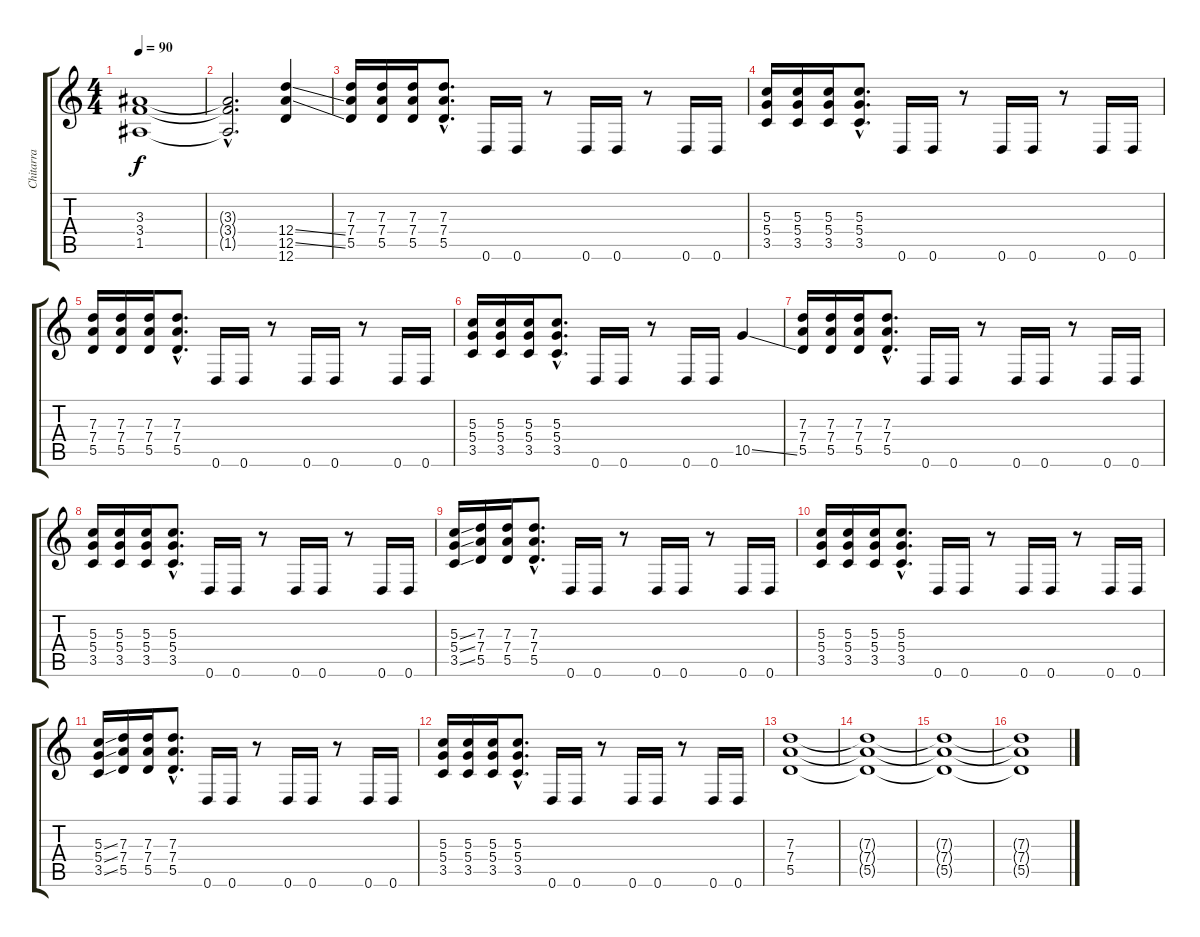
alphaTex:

\track ("Chitarra" "Chitarra") {instrument overdrivenguitar}
\staff {score tabs}
\tuning (E4 B3 G3 D3 A2 D2) {hide}
\ts (4 4)
\tempo 90
\clef g2
\ks c
(3.3 3.4 1.5).1{dy f} |
(3.3{hac t} 3.4{hac t} 1.5{hac t}).2{d} (12.4{ss} 12.5{ss} 12.6).4 |
(7.3 7.4 5.5).16 (7.3 7.4 5.5).16 (7.3 7.4 5.5).16 (7.3{hac} 7.4{hac} 5.5{hac}).8{d} 0.6.16 0.6.16 r.8 0.6.16 0.6.16 r.8 0.6.16 0.6.16 |
(5.3 5.4 3.5).16 (5.3 5.4 3.5).16 (5.3 5.4 3.5).16 (5.3{hac} 5.4{hac} 3.5{hac}).8{d} 0.6.16 0.6.16 r.8 0.6.16 0.6.16 r.8 0.6.16 0.6.16 |
(7.3 7.4 5.5).16 (7.3 7.4 5.5).16 (7.3 7.4 5.5).16 (7.3{hac} 7.4{hac} 5.5{hac}).8{d} 0.6.16 0.6.16 r.8 0.6.16 0.6.16 r.8 0.6.16 0.6.16 |
(5.3 5.4 3.5).16 (5.3 5.4 3.5).16 (5.3 5.4 3.5).16 (5.3{hac} 5.4{hac} 3.5{hac}).8{d} 0.6.16 0.6.16 r.8 0.6.16 0.6.16 10.5{ss}.4 |
(7.3 7.4 5.5).16 (7.3 7.4 5.5).16 (7.3 7.4 5.5).16 (7.3{hac} 7.4{hac} 5.5{hac}).8{d} 0.6.16 0.6.16 r.8 0.6.16 0.6.16 r.8 0.6.16 0.6.16 |
(5.3 5.4 3.5).16 (5.3 5.4 3.5).16 (5.3 5.4 3.5).16 (5.3{hac} 5.4{hac} 3.5{hac}).8{d} 0.6.16 0.6.16 r.8 0.6.16 0.6.16 r.8 0.6.16 0.6.16 |
(5.3{ss} 5.4{ss} 3.5{ss}).16 (7.3 7.4 5.5).16 (7.3 7.4 5.5).16 (7.3{hac} 7.4{hac} 5.5{hac}).8{d} 0.6.16 0.6.16 r.8 0.6.16 0.6.16 r.8 0.6.16 0.6.16 |
(5.3 5.4 3.5).16 (5.3 5.4 3.5).16 (5.3 5.4 3.5).16 (5.3{hac} 5.4{hac} 3.5{hac}).8{d} 0.6.16 0.6.16 r.8 0.6.16 0.6.16 r.8 0.6.16 0.6.16 |
(5.3{ss} 5.4{ss} 3.5{ss}).16 (7.3 7.4 5.5).16 (7.3 7.4 5.5).16 (7.3{hac} 7.4{hac} 5.5{hac}).8{d} 0.6.16 0.6.16 r.8 0.6.16 0.6.16 r.8 0.6.16 0.6.16 |
(5.3 5.4 3.5).16 (5.3 5.4 3.5).16 (5.3 5.4 3.5).16 (5.3{hac} 5.4{hac} 3.5{hac}).8{d} 0.6.16 0.6.16 r.8 0.6.16 0.6.16 r.8 0.6.16 0.6.16 |
(7.3 7.4 5.5).1 |
(7.3{t} 7.4{t} 5.5{t}).1 |
(7.3{t} 7.4{t} 5.5{t}).1{volume 0} |
(7.3{t} 7.4{t} 5.5{t}).1
